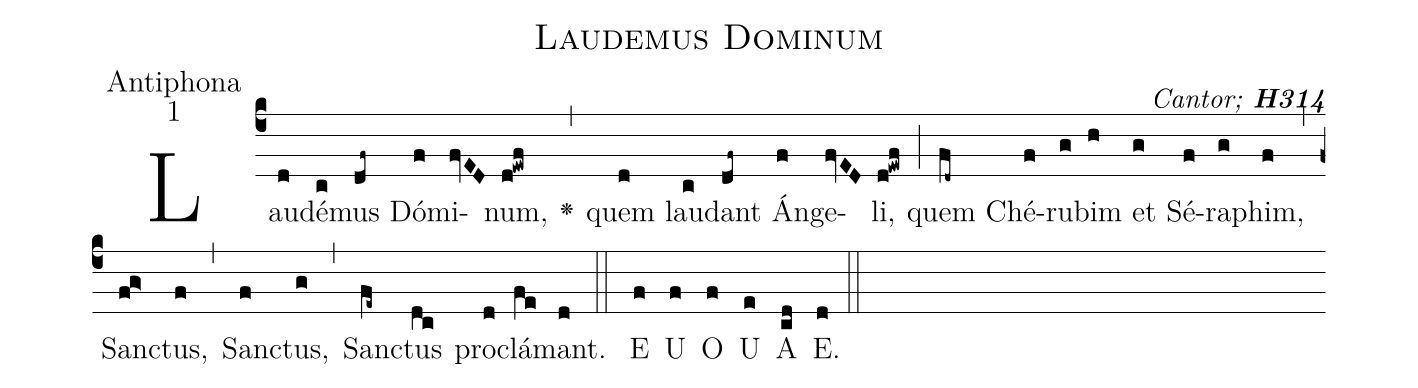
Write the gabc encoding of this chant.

name:Laudemus Dominum;
office-part:Antiphona;
mode:1;
commentary:{\itshape\mdseries Cantor;\/} {\bfseries H314};
%%
(c4)Lau(d)dé(c)mus(df~) Dó(f)mi(fvED)num,(d!ewf) <v>\greheightstar</v>(,) quem(d) lau(c)dant(df~) Án(f)ge(fvED)li,(d!ewf) (;)  quem(fd~) Ché(f)ru(g)bim(h) et(g) Sé(f)ra(g)phim,(f) (,) San(fg>)ctus,(f) (,) San(f)ctus,(g) (,) San(fe~)ctus(dc) pro(d)clá(fe)mant.(d) (::)
<eu> E(f) U(f) O(f) U(e) A(cd) E.(d) </eu> (::)
